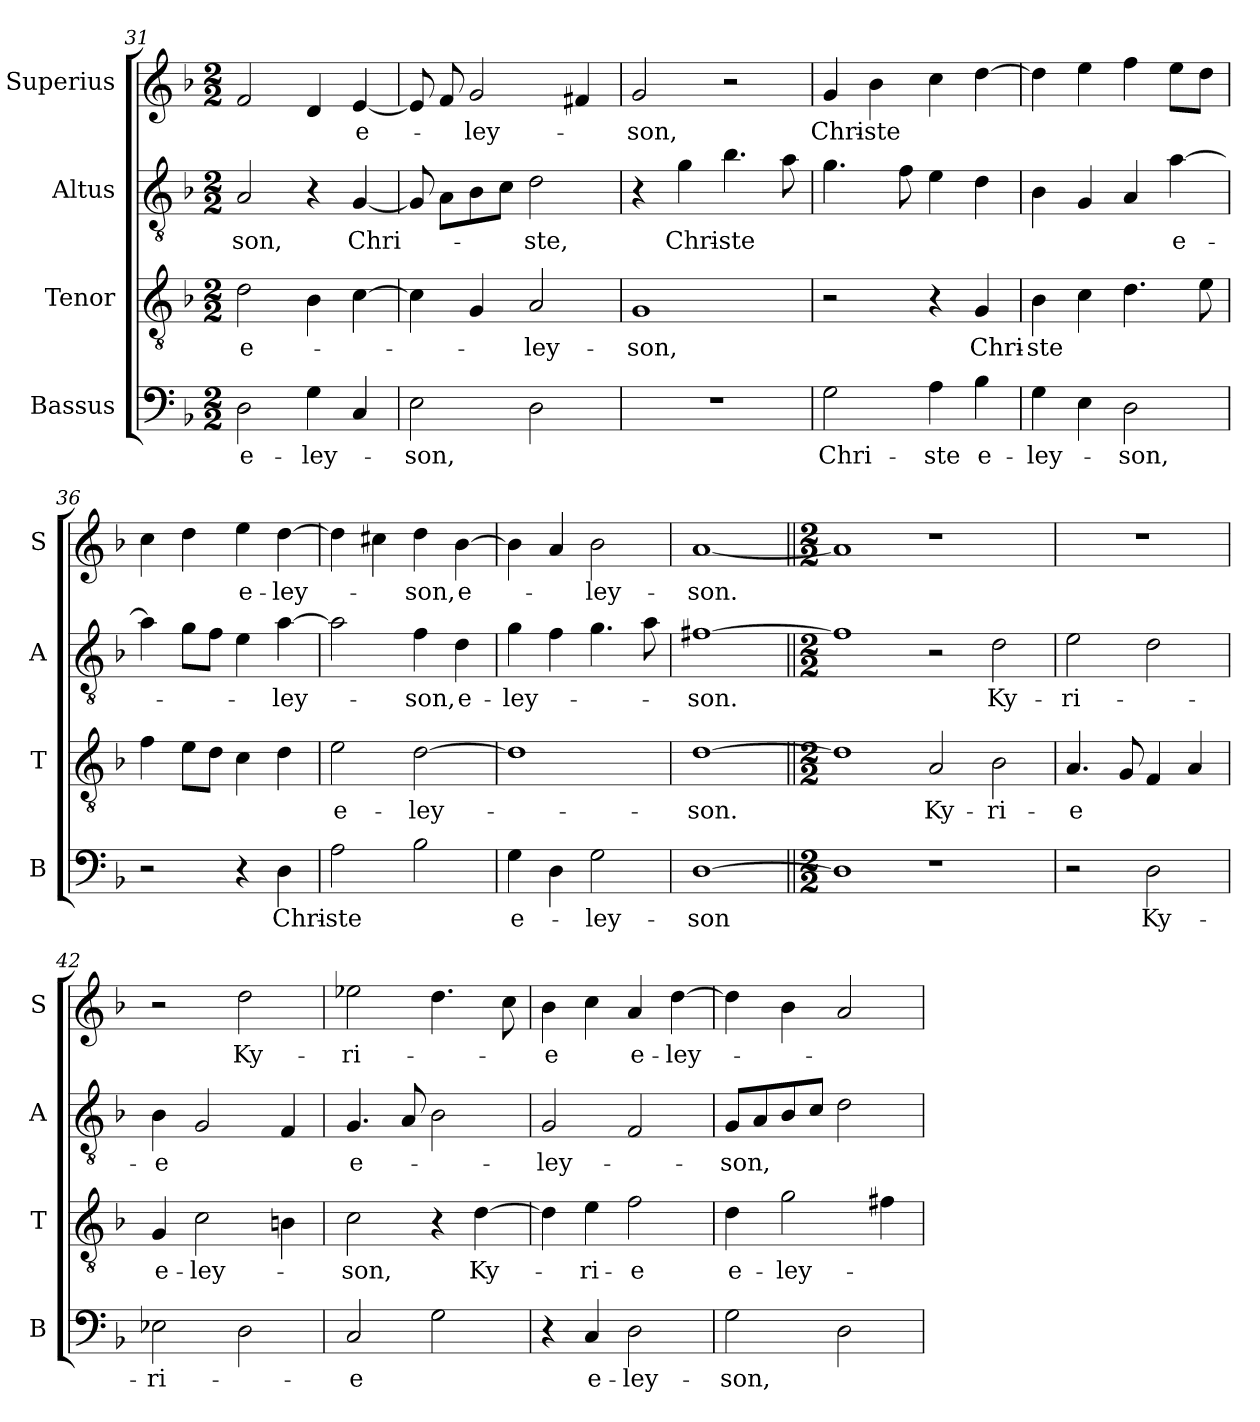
**kern	**text	**kern	**text	**kern	**text	**kern	**text
*part4	*part4	*part3	*part3	*part2	*part2	*part1	*part1
*staff4	*staff4	*staff3	*staff3	*staff2	*staff2	*staff1	*staff1
*I"Bassus	*	*I"Tenor	*	*I"Altus	*	*I"Superius	*
*I'B	*	*I'T	*	*I'A	*	*I'S	*
*clefF4	*	*clefGv2	*	*clefGv2	*	*clefG2	*
*k[b-]	*	*k[b-]	*	*k[b-]	*	*k[b-]	*
*M2/2	*	*M2/2	*	*M2/2	*	*M2/2	*
=31	=31	=31	=31	=31	=31	=31	=31
!	!LO:LY:i	!	!LO:LY:i	!	!LO:LY:i	!	!
2D	e-	2d	e-	2A	-son,	2f	.
!	!LO:LY:i	!	!	!	!	!	!
4G	-ley-	4B-	.	4r	.	4d	.
!	!	!	!	!	!LO:LY:i	!	!
4C	.	[4c	.	[4G	Chri-	[4e	e-
=32	=32	=32	=32	=32	=32	=32	=32
!	!LO:LY:i	!	!	!	!	!	!
2E	-son,	4c]	.	8G]	.	8e]	.
.	.	.	.	8AL	.	8f	.
.	.	4G	.	8B-	.	2g	-ley-
.	.	.	.	8cJ	.	.	.
!	!	!	!LO:LY:i	!	!LO:LY:i	!	!
2D	.	2A	-ley-	2d	-ste,	.	.
.	.	.	.	.	.	4f#X	.
=33	=33	=33	=33	=33	=33	=33	=33
!	!	!	!LO:LY:i	!	!	!	!
1r	.	1G	-son,	4r	.	2g	-son,
!	!	!	!	!	!LO:LY:i	!	!
.	.	.	.	4g	Chri-	.	.
!	!	!	!	!	!LO:LY:i	!	!
.	.	.	.	4.b-	-ste	2r	.
.	.	.	.	8a	.	.	.
=34	=34	=34	=34	=34	=34	=34	=34
!	!LO:LY:i	!	!	!	!	!	!
2G	Chri-	2r	.	4.g	.	4g	Chri-
.	.	.	.	.	.	4b-	-ste
.	.	.	.	8f	.	.	.
!	!LO:LY:i	!	!	!	!	!	!
4A	-ste	4r	.	4e	.	4cc	.
!	!LO:LY:i	!	!	!	!	!	!
4B-	e-	4G	Chri-	4d	.	[4dd	.
=35	=35	=35	=35	=35	=35	=35	=35
!	!LO:LY:i	!	!	!	!	!	!
4G	-ley-	4B-	-ste	4B-	.	4dd]	.
4E	.	4c	.	4G	.	4ee	.
!	!LO:LY:i	!	!	!	!	!	!
2D	-son,	4.d	.	4A	.	4ff	.
!	!	!	!	!	!LO:LY:i	!	!
.	.	.	.	[4a	e-	8eeL	.
.	.	8e	.	.	.	8ddJ	.
=36	=36	=36	=36	=36	=36	=36	=36
2r	.	4f	.	4a]	.	4cc	.
.	.	8eL	.	8gL	.	4dd	.
.	.	8dJ	.	8fJ	.	.	.
!	!	!	!	!	!	!	!LO:LY:i
4r	.	4c	.	4e	.	4ee	e-
!	!LO:LY:i	!	!	!	!LO:LY:i	!	!LO:LY:i
4D	Chri-	4d	.	[4a	-ley-	[4dd	-ley-
=37	=37	=37	=37	=37	=37	=37	=37
!	!LO:LY:i	!	!	!	!	!	!
2A	-ste	2e	e-	2a]	.	4dd]	.
.	.	.	.	.	.	4cc#X	.
!	!	!	!	!	!LO:LY:i	!	!LO:LY:i
2B-	.	[2d	-ley-	4f	-son,	4dd	-son,
.	.	.	.	4d	e-	[4b-	e-
=38	=38	=38	=38	=38	=38	=38	=38
4G	e-	1d]	.	4g	-ley-	4b-]	.
4D	.	.	.	4f	.	4a	.
2G	-ley-	.	.	4.g	.	2b-	-ley-
.	.	.	.	8a	.	.	.
=39	=39	=39	=39	=39	=39	=39	=39
[1D	-son	[1d	-son.	[1f#i	-son.	[1a	-son.
=40||	=40||	=40||	=40||	=40||	=40||	=40||	=40||
*M2/2	*	*M2/2	*	*M2/2	*	*M2/2	*
1D]	.	1d]	.	1f#]	.	1a]	.
1r	.	2A	Ky-	2r	.	1r	.
.	.	2B-	-ri-	2d	Ky-	.	.
=41	=41	=41	=41	=41	=41	=41	=41
2r	.	4.A	-e	2e	-ri-	1r	.
.	.	8G	.	.	.	.	.
2D	Ky-	4F	.	2d	.	.	.
.	.	4A	.	.	.	.	.
=42	=42	=42	=42	=42	=42	=42	=42
2E-X	-ri-	4G	e-	4B-	-e	2r	.
.	.	2c	-ley-	2G	.	.	.
2D	.	.	.	.	.	2dd	Ky-
.	.	4Bn	.	4F	.	.	.
=43	=43	=43	=43	=43	=43	=43	=43
!	!	!	!	!	!LO:LY:i	!	!
2C	-e	2c	-son,	4.G	e-	2ee-X	-ri-
.	.	.	.	8A	.	.	.
2G	.	4r	.	2B-	.	4.dd	.
!	!	!	!LO:LY:i	!	!	!	!
.	.	[4d	Ky-	.	.	.	.
.	.	.	.	.	.	8cc	.
=44	=44	=44	=44	=44	=44	=44	=44
!	!	!	!	!	!LO:LY:i	!	!
4r	.	4d]	.	2G	-ley-	4b-	-e
!	!LO:LY:i	!	!LO:LY:i	!	!	!	!
4C	e-	4e	-ri-	.	.	4cc	.
!	!LO:LY:i	!	!LO:LY:i	!	!	!	!LO:LY:i
2D	-ley-	2f	-e	2F	.	4a	e-
!	!	!	!	!	!	!	!LO:LY:i
.	.	.	.	.	.	[4dd	-ley-
=45	=45	=45	=45	=45	=45	=45	=45
!	!LO:LY:i	!	!LO:LY:i	!	!LO:LY:i	!	!
2G	-son,	4d	e-	8GL	-son,	4dd]	.
.	.	.	.	8A	.	.	.
!	!	!	!LO:LY:i	!	!	!	!
.	.	2g	-ley-	8B-	.	4b-	.
.	.	.	.	8cJ	.	.	.
2D	.	.	.	2d	.	2a	.
.	.	4f#X	.	.	.	.	.
=	=	=	=	=	=	=	=
*-	*-	*-	*-	*-	*-	*-	*-
